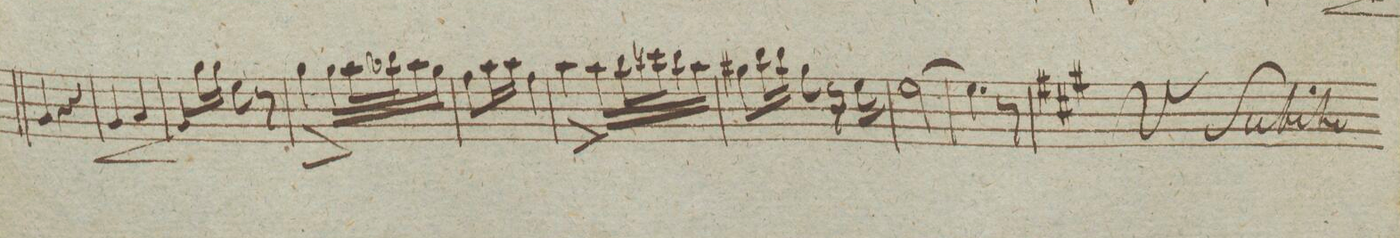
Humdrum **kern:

**kern	**dynam
*I"Obioe 1mo	*
*clefG2	*
*k[]	*
*M2/4	*
4g/	[
4r	.
=27	=27
4g/	<
4a/	.
=28	=28
8g/L	[
16gg\L	.
16gg\JJ	.
8ee\	.
8r	.
=29	=29
4gg^<\	.
16gg\LL	.
32aa\L	.
32bb-X\J	.
16aa\	.
16gg\JJ	.
=30	=30
8ff\L	.
16aa\L	.
16aa\JJ	.
4ff\	.
=31	=31
4aa^<\	.
16aa\LL	.
32bb\L	.
32cccn\J	.
16bb\	.
16aa\JJ	.
=32	=32
8gg#X\L	.
16bb\L	.
16bb\JJ	.
8gg#\	.
16r	.
16ee\	.
=33	=33
[2ee\	.
=34	=34
4.ee\]	.
8r	.
=35||	=35||
*k[f#c#g#]	*
*-	*-
